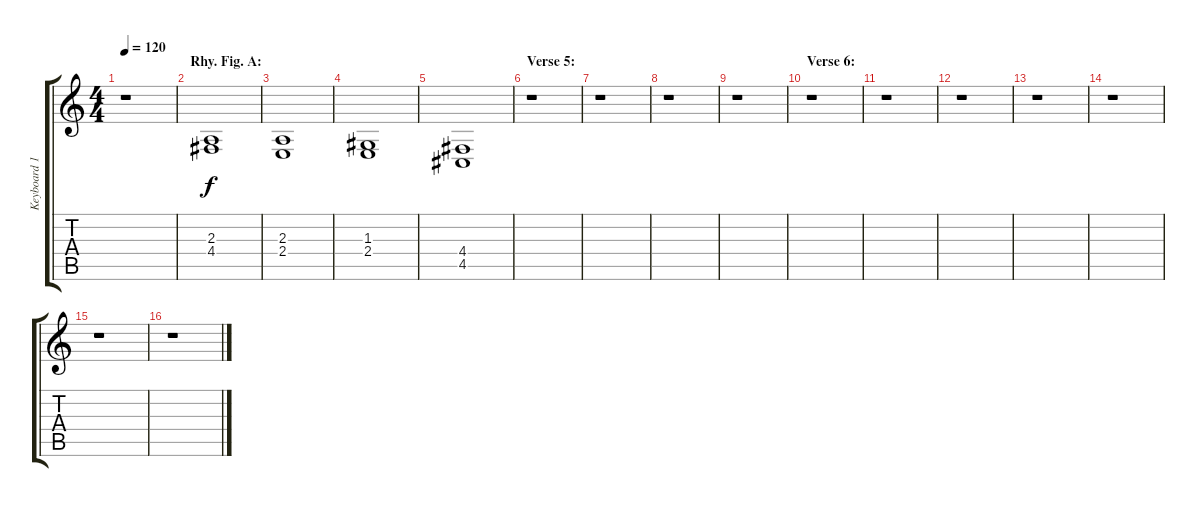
\track ("Keyboard 1" "Keyboard 1") {instrument pad8sweep}
\staff {score tabs}
\tuning (E4 B3 G3 D3 A2 E2) {hide}
\ts (4 4)
\tempo 120
\clef g2
\ks c
r.1{dy f} |
\section ("" "Rhy. Fig. A:")
(2.3 4.4).1 |
(2.3 2.4).1 |
(1.3 2.4).1 |
(4.4 4.5).1 |
\section ("" "Verse 5:")
r.1 |
r.1 |
r.1 |
r.1 |
\section ("" "Verse 6:")
r.1 |
r.1 |
r.1 |
r.1 |
r.1 |
r.1 |
r.1
